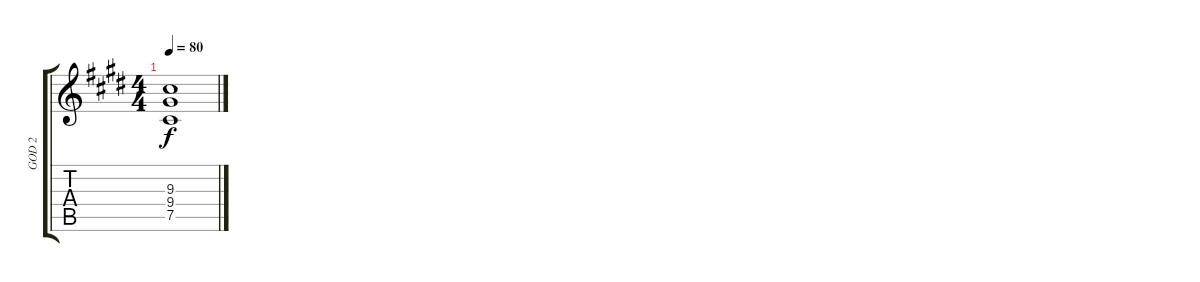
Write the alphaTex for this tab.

\track ("GOD 2" "GOD 2") {instrument distortionguitar}
\staff {score tabs}
\tuning (Db4 Ab3 E3 B2 Gb2 B1) {hide}
\ts (4 4)
\tempo 80
\clef g2
\ks e
(9.3{t} 9.4{t} 7.5{t}).1{dy f}
